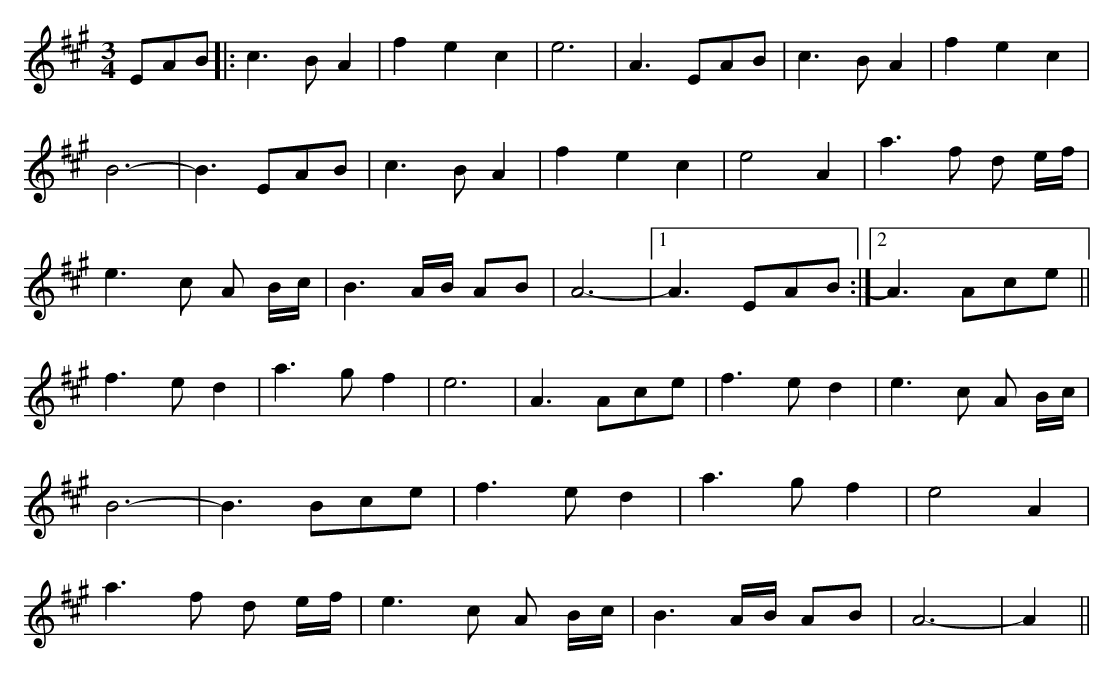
X:1
M:3/4
K:A
EAB |: c3 B A2 | f2 e2 c2 | e6 | A3 EAB | c3 B A2 | f2 e2 c2 |
B6-|B3 EAB |c3 B A2 | f2 e2 c2 | e4 A2 | a3 f d e/f/|
e3 c A B/c/ | B3 A/B/ AB | A6-|1 A3 EAB :|2 A3 Ace ||
f3 ed2 | a3 g f2 | e6 | A3 Ace | f3 ed2 |e3 c A B/c/ |
B6-|B3 Bce | f3 ed2 | a3 g f2 |e4 A2 |
a3 f d e/f/ | e3 c A B/c/ | B3 A/B/ AB | A6-|A2 ||
